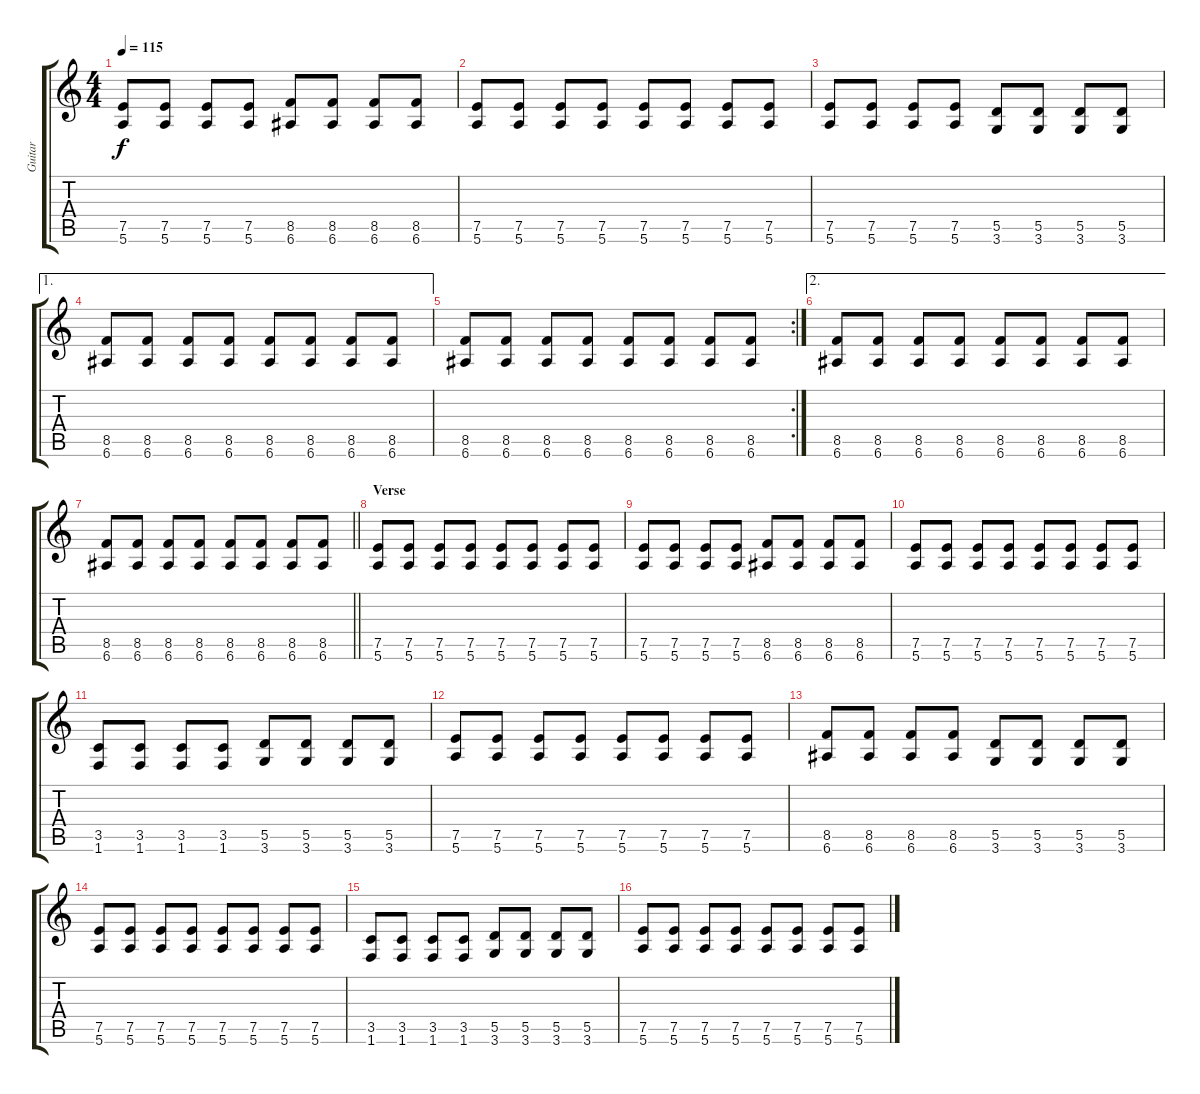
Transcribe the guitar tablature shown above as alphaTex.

\track ("Guitar" "Guitar") {instrument distortionguitar}
\staff {score tabs}
\tuning (E4 B3 G3 D3 A2 E2) {hide}
\ts (4 4)
\tempo 115
\clef g2
\ks c
(7.5 5.6).8{dy f} (7.5 5.6).8 (7.5 5.6).8 (7.5 5.6).8 (8.5 6.6).8 (8.5 6.6).8 (8.5 6.6).8 (8.5 6.6).8 |
(7.5 5.6).8 (7.5 5.6).8 (7.5 5.6).8 (7.5 5.6).8 (7.5 5.6).8 (7.5 5.6).8 (7.5 5.6).8 (7.5 5.6).8 |
(7.5 5.6).8 (7.5 5.6).8 (7.5 5.6).8 (7.5 5.6).8 (5.5 3.6).8 (5.5 3.6).8 (5.5 3.6).8 (5.5 3.6).8 |
\ae 1
(8.5 6.6).8 (8.5 6.6).8 (8.5 6.6).8 (8.5 6.6).8 (8.5 6.6).8 (8.5 6.6).8 (8.5 6.6).8 (8.5 6.6).8 |
\rc 2
(8.5 6.6).8 (8.5 6.6).8 (8.5 6.6).8 (8.5 6.6).8 (8.5 6.6).8 (8.5 6.6).8 (8.5 6.6).8 (8.5 6.6).8 |
\ae 2
(8.5 6.6).8 (8.5 6.6).8 (8.5 6.6).8 (8.5 6.6).8 (8.5 6.6).8 (8.5 6.6).8 (8.5 6.6).8 (8.5 6.6).8 |
\barLineRight lightlight
(8.5 6.6).8 (8.5 6.6).8 (8.5 6.6).8 (8.5 6.6).8 (8.5 6.6).8 (8.5 6.6).8 (8.5 6.6).8 (8.5 6.6).8 |
\section ("" "Verse")
(7.5 5.6).8 (7.5 5.6).8 (7.5 5.6).8 (7.5 5.6).8 (7.5 5.6).8 (7.5 5.6).8 (7.5 5.6).8 (7.5 5.6).8 |
(7.5 5.6).8 (7.5 5.6).8 (7.5 5.6).8 (7.5 5.6).8 (8.5 6.6).8 (8.5 6.6).8 (8.5 6.6).8 (8.5 6.6).8 |
(7.5 5.6).8 (7.5 5.6).8 (7.5 5.6).8 (7.5 5.6).8 (7.5 5.6).8 (7.5 5.6).8 (7.5 5.6).8 (7.5 5.6).8 |
(3.5 1.6).8 (3.5 1.6).8 (3.5 1.6).8 (3.5 1.6).8 (5.5 3.6).8 (5.5 3.6).8 (5.5 3.6).8 (5.5 3.6).8 |
(7.5 5.6).8 (7.5 5.6).8 (7.5 5.6).8 (7.5 5.6).8 (7.5 5.6).8 (7.5 5.6).8 (7.5 5.6).8 (7.5 5.6).8 |
(8.5 6.6).8 (8.5 6.6).8 (8.5 6.6).8 (8.5 6.6).8 (5.5 3.6).8 (5.5 3.6).8 (5.5 3.6).8 (5.5 3.6).8 |
(7.5 5.6).8 (7.5 5.6).8 (7.5 5.6).8 (7.5 5.6).8 (7.5 5.6).8 (7.5 5.6).8 (7.5 5.6).8 (7.5 5.6).8 |
(3.5 1.6).8 (3.5 1.6).8 (3.5 1.6).8 (3.5 1.6).8 (5.5 3.6).8 (5.5 3.6).8 (5.5 3.6).8 (5.5 3.6).8 |
(7.5 5.6).8 (7.5 5.6).8 (7.5 5.6).8 (7.5 5.6).8 (7.5 5.6).8 (7.5 5.6).8 (7.5 5.6).8 (7.5 5.6).8
